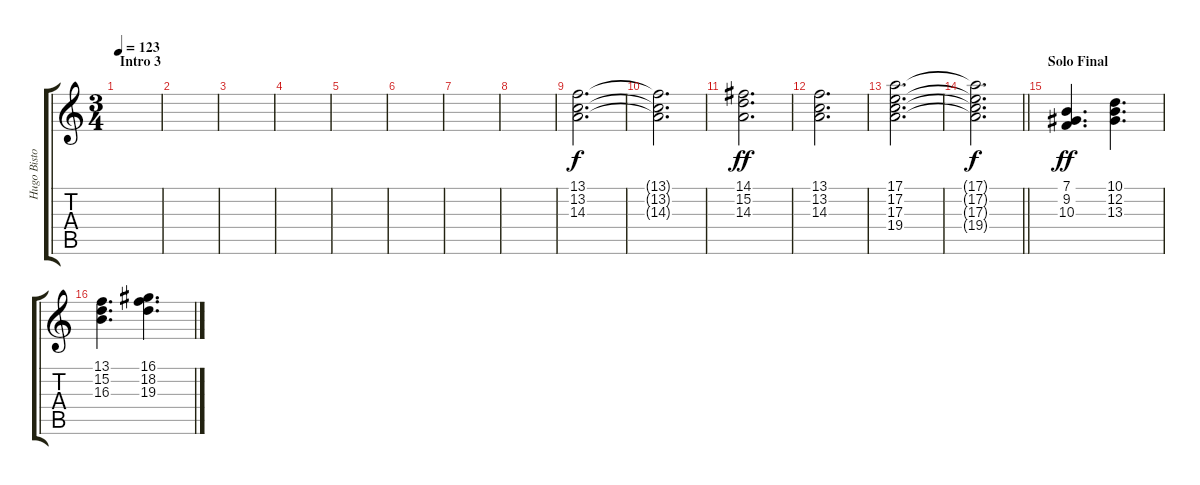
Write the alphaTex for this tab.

\track ("Hugo Bistolfi" "Hugo Bisto") {instrument stringensemble1}
\staff {score tabs}
\tuning (E4 B3 G3 D3 A2 E2) {hide}
\ts (3 4)
\section ("" "Intro 3")
\tempo 123
\clef g2
\ks c
|
|
|
|
|
|
|
|
(13.1 13.2 14.3).2{d} |
(13.1{t} 13.2{t} 14.3{t}).2{d dy f} |
(14.1 15.2 14.3).2{d dy ff} |
(13.1 13.2 14.3).2{d} |
(17.1 17.2 17.3 19.4).2{d} |
\barLineRight lightlight
(17.1{t} 17.2{t} 17.3{t} 19.4{t}).2{d dy f} |
\section ("" "Solo Final")
(7.1 9.2 10.3).4{d dy ff} (10.1 12.2 13.3).4{d} |
(13.1 15.2 16.3).4{d} (16.1 18.2 19.3).4{d}
